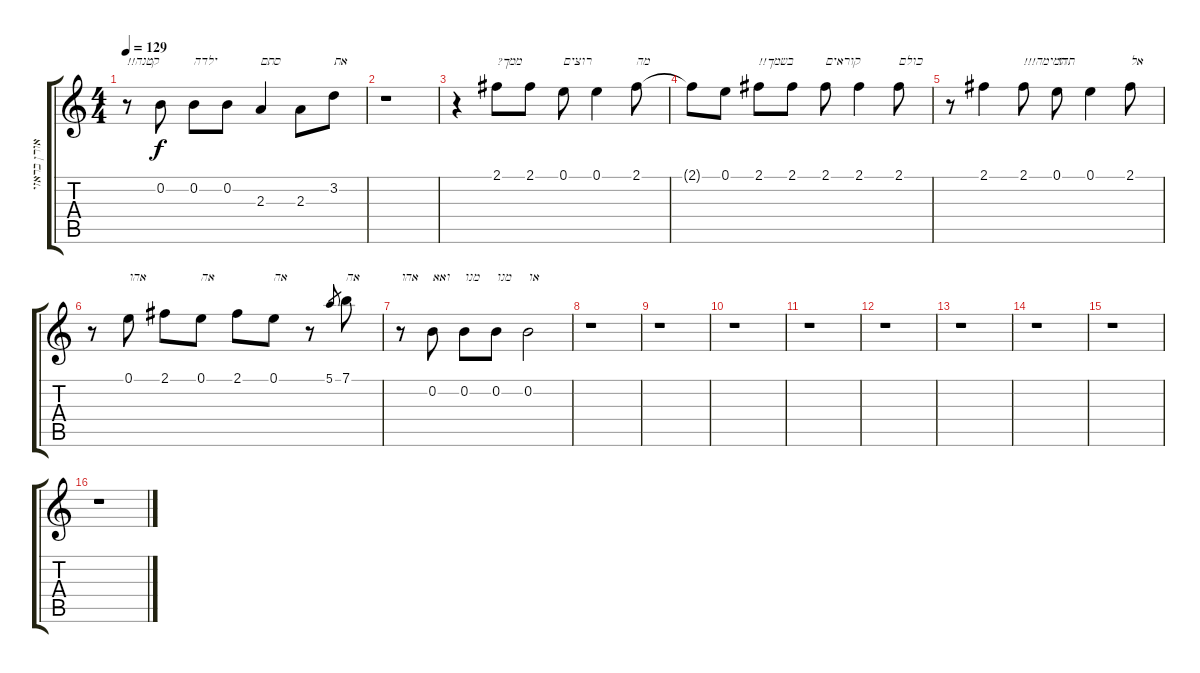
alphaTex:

\track ("אורן בראזילאי - קולות" "אורן בראזי") {instrument contrabass}
\staff {score tabs}
\tuning (E4 B3 G3 D3 A2 E2) {hide}
\ts (4 4)
\tempo 129
\clef g2
\ks c
r.8{txt "!!קטנה" dy f} 0.2.8 0.2.8{txt "ילדה"} 0.2.8 2.3.4{txt "סתם"} 2.3.8 3.2.8{txt "את"} |
r.1 |
r.4 2.1.8{txt "?ממך"} 2.1.8 0.1.8{txt "רוצים"} 0.1.4 2.1.8{txt "מה"} |
2.1{t}.8 0.1.8 2.1.8{txt "!!בשמך"} 2.1.8 2.1.8{txt "קוראים"} 2.1.4 2.1.8{txt "כולם"} |
r.8 2.1.4 2.1.8{txt "!!!תמימה"} 0.1.8{txt "תהי"} 0.1.4 2.1.8{txt "אל"} |
r.8 0.1.8{txt "אהו"} 2.1.8 0.1.8{txt "אה"} 2.1.8 0.1.8{txt "אה"} r.8 5.1.8{gr} 7.1.8{txt "אה"} |
r.8{txt "אהו"} 0.2.8{txt "ואא"} 0.2.8{txt "מנו"} 0.2.8{txt "מנו"} 0.2.2{txt "או"} |
r.1 |
r.1 |
r.1 |
r.1 |
r.1 |
r.1 |
r.1 |
r.1 |
r.1
